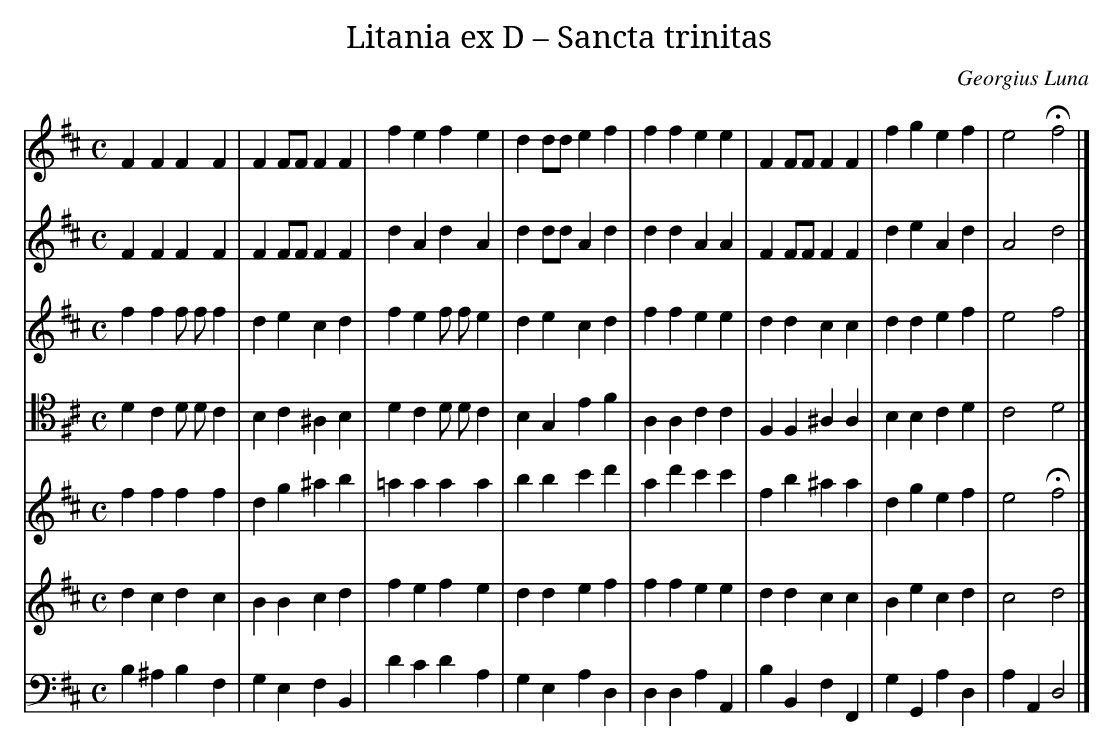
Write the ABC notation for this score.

X:1
T: Litania ex D – Sancta trinitas
C: Georgius Luna
L: 1/4
M: C
V: 1 clef=treble
V: 2 clef=treble
V: 3
V: 4 clef=tenor
V: 5 clef=treble
V: 6 clef=treble
V: 7 clef=bass
K: D
[V:1] FFFF |
[V:2] FFFF |
[V:3] fff/ f/f |
[V:4] DCD/ D/C |
[V:5] ffff |
[V:6] dcdc |
[V:7] B,^A,B,F, |
[V:1] FF/F/FF |
[V:2] FF/F/FF |
[V:3] decd |
[V:4] B,C^A,B, |
[V:5] dg^ab |
[V:6] BBcd |
[V:7] G,E,F,B,, |
[V:1] fefe |
[V:2] dAdA |
[V:3] fef/ f/e |
[V:4] DCD/ D/C |
[V:5] =aaaa |
[V:6] fefe |
[V:7] DCDA, |
[V:1] dd/d/ef |
[V:2] dd/d/Ad |
[V:3] decd |
[V:4] B,G,EF |
[V:5] bbc'd' |
[V:6] ddef |
[V:7] G,E,A,D, |
[V:1] ffee |
[V:2] ddAA |
[V:3] ffee |
[V:4] A,A,CC |
[V:5] ad'c'c' |
[V:6] ffee |
[V:7] D,D,A,A,, |
[V:1] FF/F/FF |
[V:2] FF/F/FF |
[V:3] ddcc |
[V:4] F,F,^A,A, |
[V:5] fb^aa |
[V:6] ddcc |
[V:7] B,B,,F,F,, |
[V:1] fgef |
[V:2] deAd |
[V:3] ddef |
[V:4] B,B,CD |
[V:5] dgef |
[V:6] Becd |
[V:7] G,G,,A,D, |
[V:1] e2!fermata!f2 |]
[V:2] A2d2 |]
[V:3] e2f2 |]
[V:4] C2D2 |]
[V:5] e2!fermata!f2 |]
[V:6] c2d2 |]
[V:7] A,A,,D,2 |]
